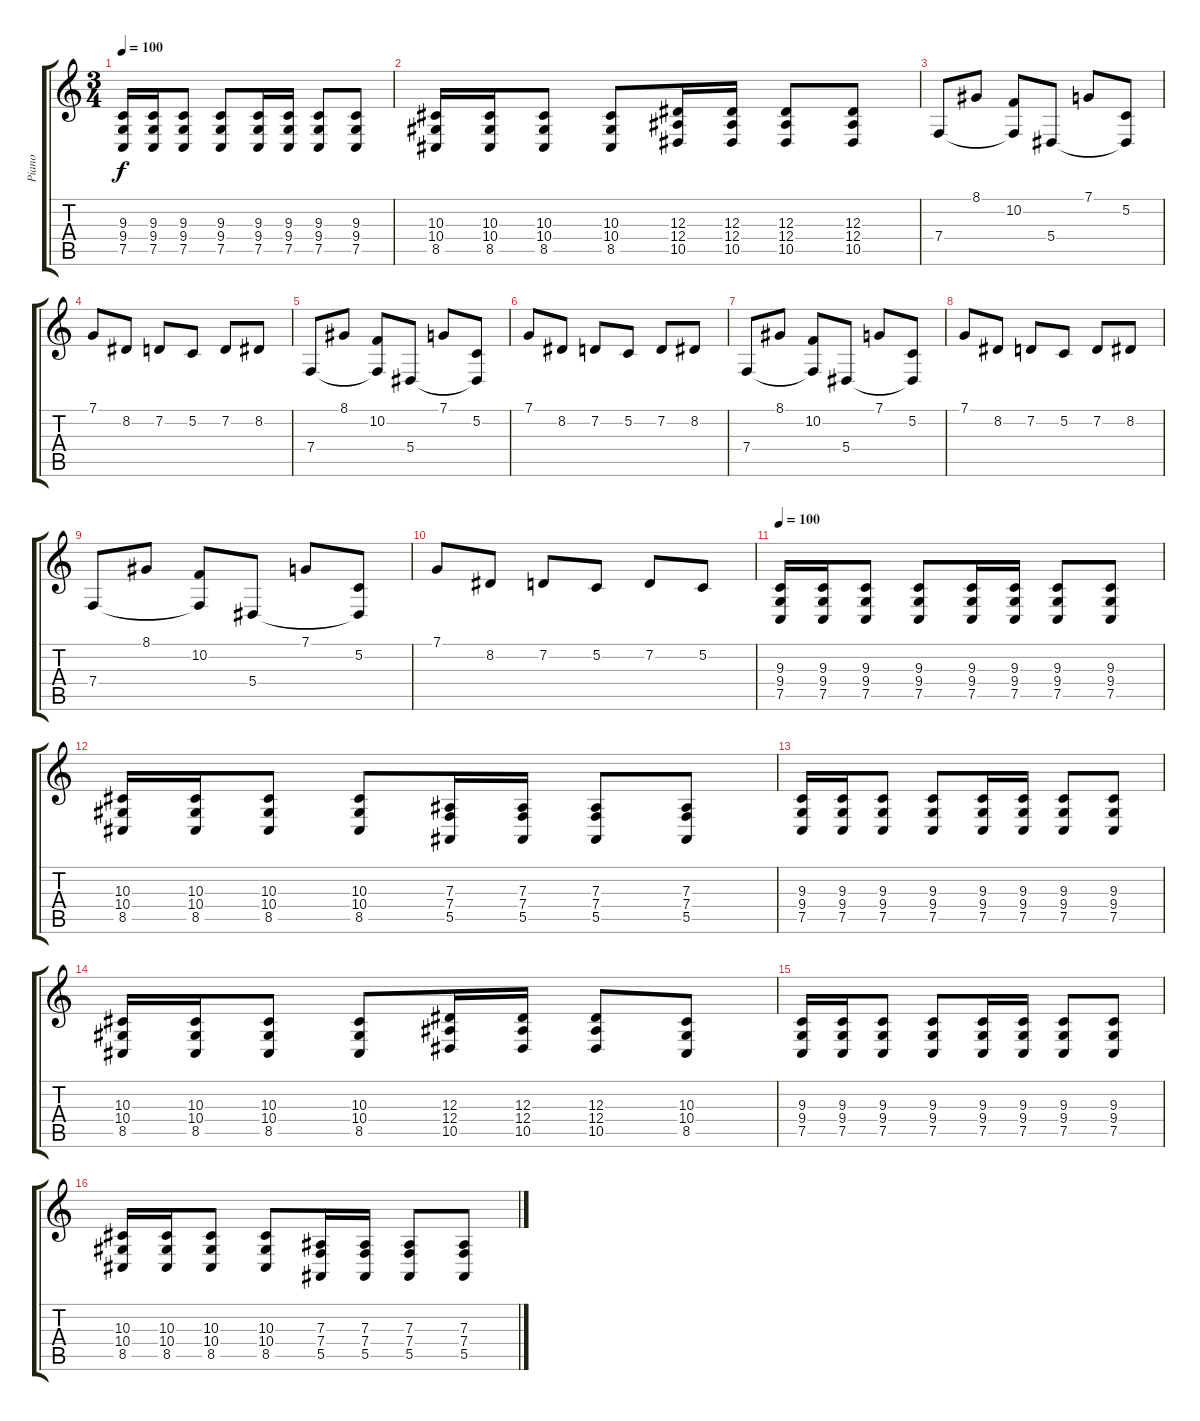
\track ("Piano" "Piano") {instrument brightacousticpiano}
\staff {score tabs}
\tuning (C4 G3 Eb3 Bb2 F2 C2) {hide}
\ts (3 4)
\tempo 100
\clef g2
\ks c
(9.3 9.4 7.5).16{dy f} (9.3 9.4 7.5).16 (9.3 9.4 7.5).8 (9.3 9.4 7.5).8 (9.3 9.4 7.5).16 (9.3 9.4 7.5).16 (9.3 9.4 7.5).8 (9.3 9.4 7.5).8 |
(10.3 10.4 8.5).16 (10.3 10.4 8.5).16 (10.3 10.4 8.5).8 (10.3 10.4 8.5).8 (12.3 12.4 10.5).16 (12.3 12.4 10.5).16 (12.3 12.4 10.5).8 (12.3 12.4 10.5).8 |
7.4.8 8.1.8 (10.2 7.4{t}).8 5.4.8 7.1.8 (5.2 5.4{t}).8 |
7.1.8 8.2.8 7.2.8 5.2.8 7.2.8 8.2.8 |
7.4.8 8.1.8 (10.2 7.4{t}).8 5.4.8 7.1.8 (5.2 5.4{t}).8 |
7.1.8 8.2.8 7.2.8 5.2.8 7.2.8 8.2.8 |
7.4.8 8.1.8 (10.2 7.4{t}).8 5.4.8 7.1.8 (5.2 5.4{t}).8 |
7.1.8 8.2.8 7.2.8 5.2.8 7.2.8 8.2.8 |
7.4.8 8.1.8 (10.2 7.4{t}).8 5.4.8 7.1.8 (5.2 5.4{t}).8 |
7.1.8 8.2.8 7.2.8 5.2.8 7.2.8 5.2.8 |
\tempo 100
(9.3 9.4 7.5).16 (9.3 9.4 7.5).16 (9.3 9.4 7.5).8 (9.3 9.4 7.5).8 (9.3 9.4 7.5).16 (9.3 9.4 7.5).16 (9.3 9.4 7.5).8 (9.3 9.4 7.5).8 |
(10.3 10.4 8.5).16 (10.3 10.4 8.5).16 (10.3 10.4 8.5).8 (10.3 10.4 8.5).8 (7.3 7.4 5.5).16 (7.3 7.4 5.5).16 (7.3 7.4 5.5).8 (7.3 7.4 5.5).8 |
(9.3 9.4 7.5).16 (9.3 9.4 7.5).16 (9.3 9.4 7.5).8 (9.3 9.4 7.5).8 (9.3 9.4 7.5).16 (9.3 9.4 7.5).16 (9.3 9.4 7.5).8 (9.3 9.4 7.5).8 |
(10.3 10.4 8.5).16 (10.3 10.4 8.5).16 (10.3 10.4 8.5).8 (10.3 10.4 8.5).8 (12.3 12.4 10.5).16 (12.3 12.4 10.5).16 (12.3 12.4 10.5).8 (10.3 10.4 8.5).8 |
(9.3 9.4 7.5).16 (9.3 9.4 7.5).16 (9.3 9.4 7.5).8 (9.3 9.4 7.5).8 (9.3 9.4 7.5).16 (9.3 9.4 7.5).16 (9.3 9.4 7.5).8 (9.3 9.4 7.5).8 |
(10.3 10.4 8.5).16 (10.3 10.4 8.5).16 (10.3 10.4 8.5).8 (10.3 10.4 8.5).8 (7.3 7.4 5.5).16 (7.3 7.4 5.5).16 (7.3 7.4 5.5).8 (7.3 7.4 5.5).8
